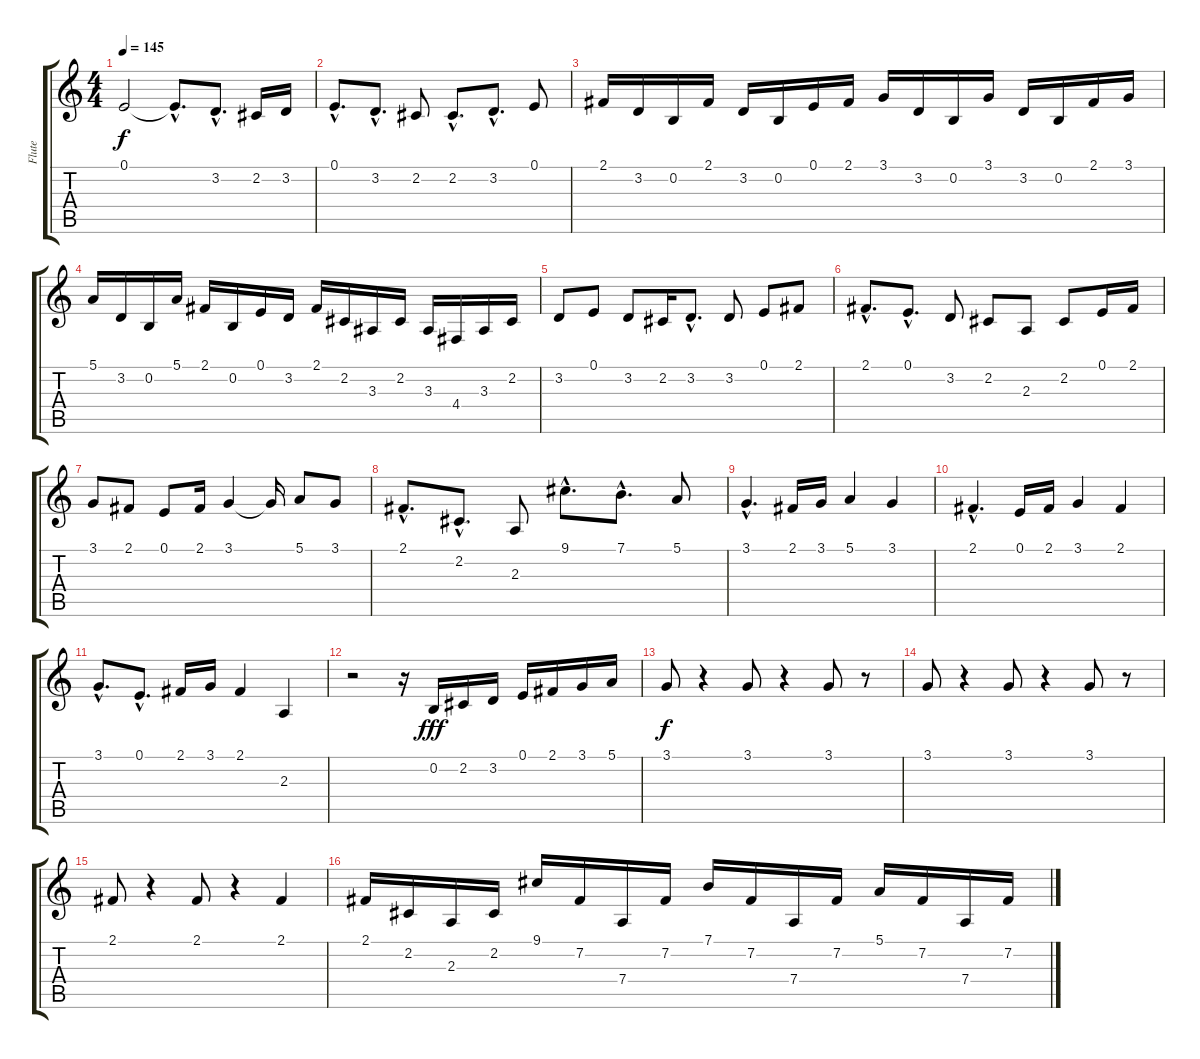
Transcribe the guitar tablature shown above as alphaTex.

\track ("Flute" "Flute") {instrument flute}
\staff {score tabs}
\tuning (E4 B3 G3 D3 A2 E2) {hide}
\ts (4 4)
\tempo 145
\clef g2
\ks c
0.1.2{dy f} 0.1{hac t}.8{d} 3.2{hac}.8{d} 2.2.16 3.2.16 |
0.1{hac}.8{d} 3.2{hac}.8{d} 2.2.8 2.2{hac}.8{d} 3.2{hac}.8{d} 0.1.8 |
2.1.16 3.2.16 0.2.16 2.1.16 3.2.16 0.2.16 0.1.16 2.1.16 3.1.16 3.2.16 0.2.16 3.1.16 3.2.16 0.2.16 2.1.16 3.1.16 |
5.1.16 3.2.16 0.2.16 5.1.16 2.1.16 0.2.16 0.1.16 3.2.16 2.1.16 2.2.16 3.3.16 2.2.16 3.3.16 4.4.16 3.3.16 2.2.16 |
3.2.8 0.1.8 3.2.8 2.2.16 3.2{hac}.8{d} 3.2.8 0.1.8 2.1.8 |
2.1{hac}.8{d} 0.1{hac}.8{d} 3.2.8 2.2.8 2.3.8 2.2.8 0.1.16 2.1.16 |
3.1.8 2.1.8 0.1.8 2.1.16 3.1.4 3.1{t}.16 5.1.8 3.1.8 |
2.1{hac}.8{d} 2.2{hac}.8{d} 2.3.8 9.1{hac}.8{d} 7.1{hac}.8{d} 5.1.8 |
3.1{hac}.4{d} 2.1.16 3.1.16 5.1.4 3.1.4 |
2.1{hac}.4{d} 0.1.16 2.1.16 3.1.4 2.1.4 |
3.1{hac}.8{d} 0.1{hac}.8{d} 2.1.16 3.1.16 2.1.4 2.3.4 |
r.2 r.16 0.2.16{dy fff} 2.2.16 3.2.16 0.1.16 2.1.16 3.1.16 5.1.16 |
3.1.8{dy f} r.4 3.1.8 r.4 3.1.8 r.8 |
3.1.8 r.4 3.1.8 r.4 3.1.8 r.8 |
2.1.8 r.4 2.1.8 r.4 2.1.4 |
2.1.16 2.2.16 2.3.16 2.2.16 9.1.16 7.2.16 7.4.16 7.2.16 7.1.16 7.2.16 7.4.16 7.2.16 5.1.16 7.2.16 7.4.16 7.2.16
